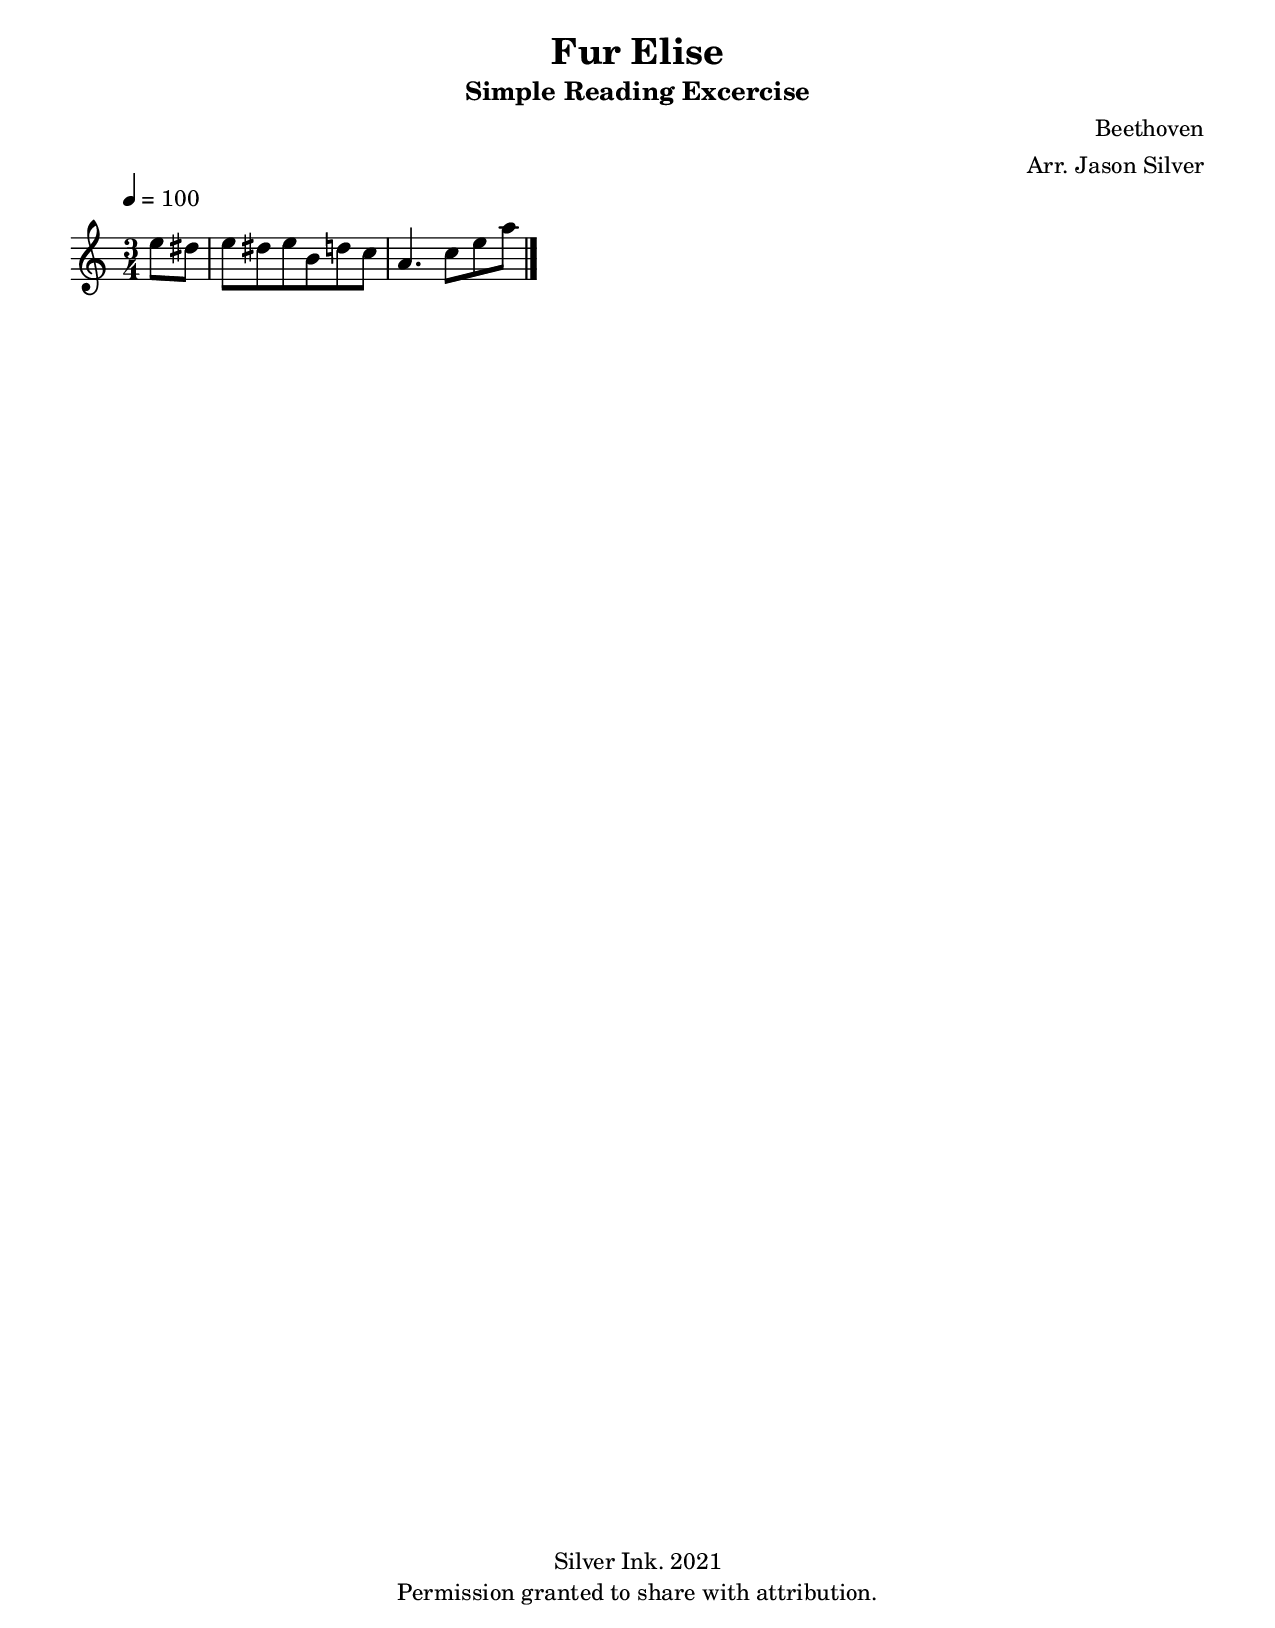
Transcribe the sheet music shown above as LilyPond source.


\language "english"
\version "2.18.2"
#(define (line-break-every-nth-engraver bars-per-line)
  (lambda (context)
     (make-engraver
       (acknowledgers ((paper-column-interface engraver grob source-engraver)
         (let ((current-bar (ly:context-property context 'currentBarNumber)))
           (if (= (remainder current-bar bars-per-line) 1)
               (if (eq? #t (ly:grob-property grob 'non-musical))
                   (set! (ly:grob-property grob 'line-break-permission) 'force)
                   (set! (ly:grob-property grob 'line-break-permission)
'())))))))))

\header {
  title = "Fur Elise"
  subtitle = "Simple Reading Excercise"
  composer = "Beethoven"
  poet = ""
  arranger = "Arr. Jason Silver"
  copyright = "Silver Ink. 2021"
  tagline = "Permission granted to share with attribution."
}
\paper {
  top-margin = #10
  bottom-margin = #4
  right-margin = #12
  left-margin = #12
  indent = #0
 	%min-systems-per-page = 10 % this allows you to squish line spacing

  % the distance between two systems in the same score:
  system-system-spacing = #'((basic-distance . 12 ) (minimum-distance . .10) (padding . 6 ) (stretchability . 00))
  % the distance between the last system of a score and the first system of the score that follows it, when no (title or top-level) markup exists between them:
  score-system-spacing = #'((basic-distance . 0) (minimum-distance . 0) (padding . 0) (stretchability . 0))
  % the distance between a (title or top-level) markup and the system that follows it:
  markup-system-spacing = #'((basic-distance . 0) (padding . 0) (stretchability . 0))
  % the distance between the last system of a score and the (title or top-level) markup that follows it:
  score-markup-spacing = #'((basic-distance . 0) (padding . 0) (stretchability . 0))
  % the distance between two (title or top-level) markups:
  markup-markup-spacing = #'((basic-distance . 0) (padding . 0))
  % the distance from the top of the printable area (i.e. the bottom of the top margin) to the first system on a page, when there is no (title or top-level) markup between the two:
  top-system-spacing = #'((basic-distance . 0) (minimum-distance . 0) (padding . 0))
  % the distance from the top of the printable area (i.e. the bottom of the top margin) to the first (title or top-level) markup on a page, when there is no system between the two:
  top-markup-spacing = #'((basic-distance . 0) (minimum-distance . 0) (padding . 0))
  % the distance from the last system or top-level markup on a page to the bottom of the printable area (i.e. the top of the bottom margin):
  last-bottom-spacing = #'((basic-distance . 0 ) (minimum-distance . 0) (padding . 0) (stretchability . 0))

  paper-width = 21.59\cm
  paper-height = 27.94\cm
}
slashOn = {
  \override Rest #'stencil = #ly:percent-repeat-item-interface::beat-slash
  \override Rest #'thickness = #'0.48
  \override Rest #'slope = #'1.2
  \override Rest #'Y-offset = #'-.0
}
slashOff = {
  \revert Rest #'stencil
}
LyricFontSize = #.5
lyricNote = {
  % use \once \set melismaBusyProperties = #'(tieMelismaBusy) on the tie where the note sits
  \once \override Lyrics.LyricText.font-shape = #'italic
  \once \override Lyrics.LyricText.font-size = #.2
  \once \override LyricText.self-alignment-X = #LEFT
}
lyricNotePlacement = {
	\once \override NoteHead.stencil = #ly:text-interface::print
	\once \override NoteHead.text = \markup \musicglyph #"rests.2"
	\once  \hide Stem
}
sectionTitle = #(define-music-function
    (parser location theTitle)
    (string?)
    #{
    \mark \markup { \large \bold \concat { "            " #theTitle } }
    #}
)
textRepeats  = #(define-music-function
    (parser location theTitle)
    (string?)
    #{
    \once \override Score.RehearsalMark #'break-visibility = #'#(#t #t #f)
    \mark \markup { \right-align \small #theTitle }
    #}
)
GotoCoda = {
  \once \override Score.RehearsalMark #'break-visibility = #'#(#t #t #f)
  \mark \markup { \small \musicglyph #"scripts.coda" }
}
Coda = {
  \once \override Score.RehearsalMark #'break-visibility = #'#(#f #t #t)
  \mark \markup { \small \musicglyph #"scripts.coda" }
}
Segno = {
  \once \override Score.RehearsalMark #'break-visibility = #'#(#f #t #t)
  \mark \markup { \small \musicglyph #"scripts.segno" }
}
chExceptionMusic = {
  <c d e g>1-\markup { "2" } % notate as 1.2.3.5
  <c f g>1-\markup {"sus"}
  <c a d g>1-\markup { "m2" } % 1.6.2.
  <c e g d'>1-\markup { \super "add9" } % 1.3.5.9
  <c ef g d'>1-\markup { "m" \super "add9" } % 1.3.5.9
}
chExceptions = #(append (sequential-music-to-chord-exceptions chExceptionMusic #t) ignatzekExceptions)
chordNames = \chordmode {
	\set chordNameExceptions = #chExceptions
	\set chordChanges = ##t % ##t(true) or ##f(false)
	%\set Staff.midiInstrument = #"string ensemble 1"
  
}
melody = \relative c'{
  %\set Staff.midiInstrument = #"piano"
  %           \set melismaBusyProperties = #'()
  \time 3/4
	\key c  \major
	\clef treble
	\tempo 4 = 100
  \override Score.MetronomeMark.padding = #3
    \skip2 e'8 ds e ds e b d c a4. c8 e a 
    \bar "|."

}
nothing = \lyricmode {}
verseone = \lyricmode {
  \override LyricText #'font-size = \LyricFontSize
  \set stanza = "1."

}
versetwo = \lyricmode {
_ _ _ _ _ _ _ _ _ _ _ _ _ _
	\override LyricText #'font-size = \LyricFontSize
  _ _ \set stanza = "2."
}
versethree = \lyricmode {
	\override LyricText #'font-size = \LyricFontSize
	\set stanza = "3."
}
versefour = \lyricmode {
	\override LyricText #'font-size = \LyricFontSize
	\set stanza = "3."
}
versefive = \lyricmode {
	\override LyricText #'font-size = \LyricFontSize
	\set stanza = "4."
}
versesix = \lyricmode {
	\override LyricText #'font-size = \LyricFontSize
}
verseseven = \lyricmode {
	\override LyricText #'font-size = \LyricFontSize
}
verseeight = \lyricmode {
}
\score {
	<<
		\new ChordNames  {
			\chordNames
		}
		\new Staff
		<<
			\new Voice = "one" {
				\melody
			}
			\addlyrics {
				\verseone
			}
			\addlyrics {
				\versetwo
			}
			\addlyrics {
				\versethree
			}
			\addlyrics {
				\versefour
			}
			\addlyrics {
				\versefive
			}
			\addlyrics {
				\versesix
			}
			\addlyrics {
				\verseseven
			}
			\addlyrics {
				\verseeight
			}
			>>
	>>
	\layout {
		#(layout-set-staff-size 20)
		\context {
			\Score
			% \override NonMusicalPaperColumn #'line-break-permission = ##f
			%\consists #(line-break-every-nth-engraver 4)
		}
	}
	\midi { }
}